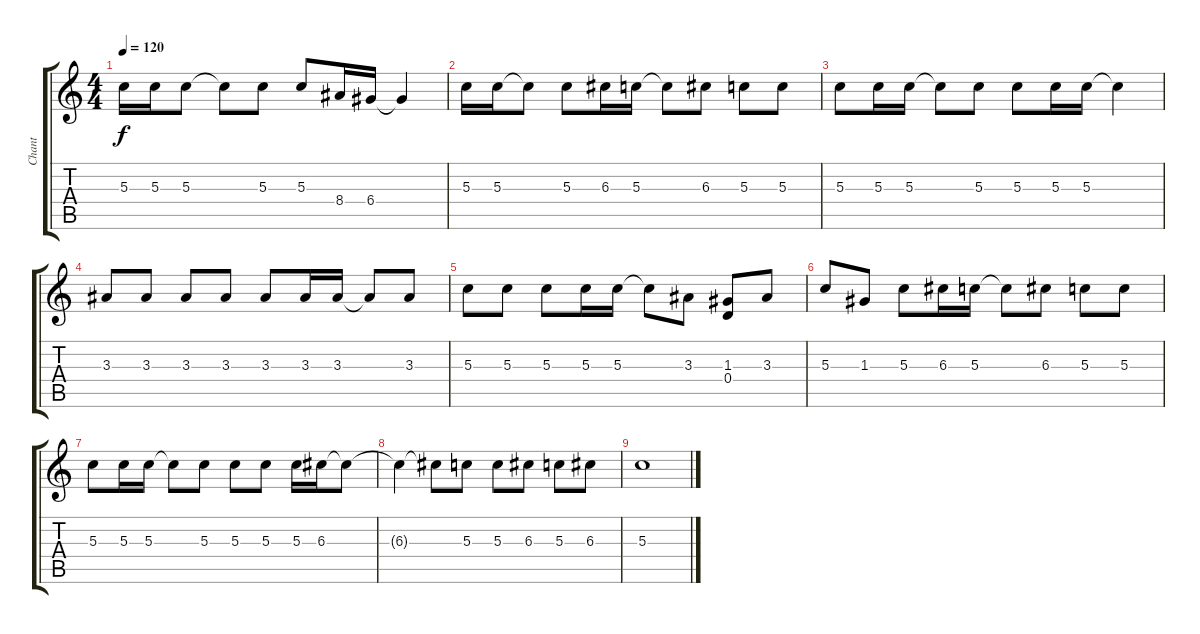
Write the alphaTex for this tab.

\track ("Chant" "Chant") {instrument contrabass}
\staff {score tabs}
\tuning (E4 B3 G3 D3 A2 E2) {hide}
\ts (4 4)
\tempo 120
\clef g2
\ks c
5.3.16{dy f} 5.3.16 5.3.8 5.3{t}.8 5.3.8 5.3.8 8.4.16 6.4.16 6.4{t}.4 |
5.3.16 5.3.16 5.3{t}.8 5.3.8 6.3.16 5.3.16 5.3{t}.8 6.3.8 5.3.8 5.3.8 |
5.3.8 5.3.16 5.3.16 5.3{t}.8 5.3.8 5.3.8 5.3.16 5.3.16 5.3{t}.4 |
3.3.8 3.3.8 3.3.8 3.3.8 3.3.8 3.3.16 3.3.16 3.3{t}.8 3.3.8 |
5.3.8 5.3.8 5.3.8 5.3.16 5.3.16 5.3{t}.8 3.3.8 (1.3 0.4).8 3.3.8 |
5.3.8 1.3.8 5.3.8 6.3.16 5.3.16 5.3{t}.8 6.3.8 5.3.8 5.3.8 |
5.3.8 5.3.16 5.3.16 5.3{t}.8 5.3.8 5.3.8 5.3.8 5.3.16 6.3.16 6.3{t}.8 |
6.3{t}.4 6.3{t}.8 5.3.8 5.3.8 6.3.8 5.3.8 6.3.8 |
5.3.1
